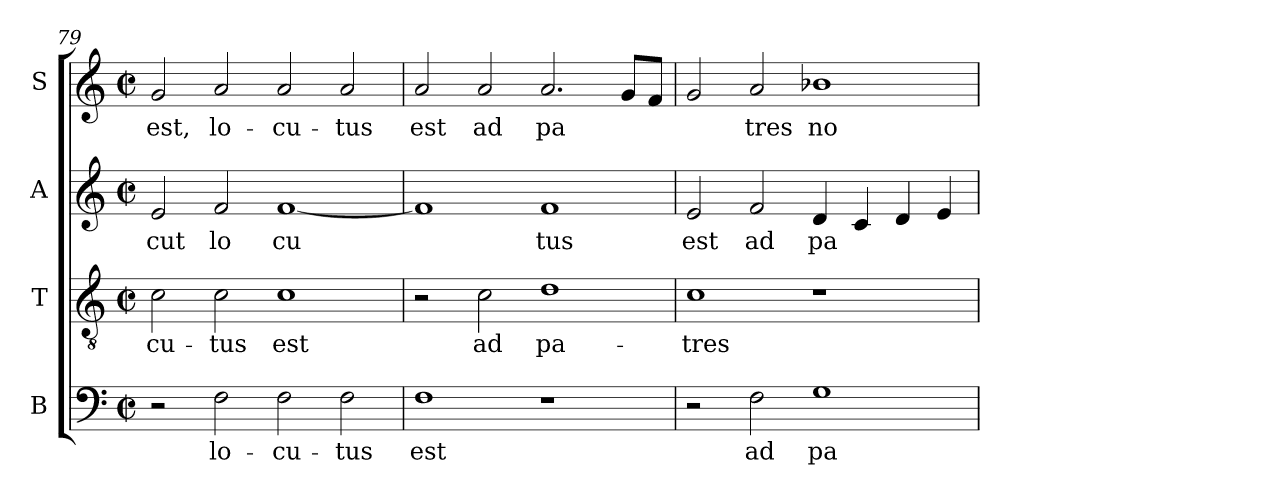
**kern	**text	**kern	**text	**kern	**text	**kern	**text
*part4	*part4	*part3	*part3	*part2	*part2	*part1	*part1
*staff4	*staff4	*staff3	*staff3	*staff2	*staff2	*staff1	*staff1
*I"B	*	*I"T	*	*I"A	*	*I"S	*
*I'B	*	*I'T	*	*I'A	*	*I'S	*
*clefF4	*	*clefGv2	*	*clefG2	*	*clefG2	*
*k[]	*	*k[]	*	*k[]	*	*k[]	*
*C:	*	*C:	*	*C:	*	*C:	*
*M2/2	*	*M2/2	*	*M2/2	*	*M2/2	*
*met(c|)	*	*met(c|)	*	*met(c|)	*	*met(c|)	*
=79	=79	=79	=79	=79	=79	=79	=79
!	!	!	!LO:LY:b:cj	!	!LO:LY:b:cj	!	!LO:LY:b:cj
2r	.	2c\	-cu-	2e/	cut	2g/	est,
!	!LO:LY:b:cj	!	!LO:LY:b:cj	!	!LO:LY:b:cj	!	!LO:LY:b:cj
2F\	lo-	2c\	-tus	2f/	lo	2a/	lo-
!	!LO:LY:b:cj	!	!LO:LY:b:cj	!	!LO:LY:b:cj	!	!LO:LY:b:cj
2F\	-cu-	1c	est	[<1f	cu	2a/	-cu-
!	!LO:LY:b:cj	!	!	!	!	!	!LO:LY:b:cj
2F\	-tus	.	.	.	.	2a/	-tus
=80	=80	=80	=80	=80	=80	=80	=80
!	!LO:LY:b:cj	!	!	!	!LO:LY:b:cj	!	!LO:LY:b:cj
1F	est	2r	.	1f]	.	2a/	est
!	!	!	!LO:LY:b:cj	!	!	!	!LO:LY:b:cj
.	.	2c\	ad	.	.	2a/	ad
!	!	!	!LO:LY:b:cj	!	!LO:LY:b:cj	!	!LO:LY:b:cj
1r	.	1d	pa-	1f	tus	2.a/	pa-
!	!	!	!	!	!	!	!LO:LY:b:cj
.	.	.	.	.	.	8g/L	--
!	!	!	!	!	!	!	!LO:LY:b:cj
.	.	.	.	.	.	8f/J	--
!!LO:LB:g=z
=81	=81	=81	=81	=81	=81	=81	=81
!	!	!	!LO:LY:b:cj	!	!LO:LY:b:cj	!	!LO:LY:b:cj
2r	.	1c	-tres	2e/	est	2g/	--
!	!LO:LY:b:cj	!	!	!	!LO:LY:b:cj	!	!LO:LY:b:cj
2F\	ad	.	.	2f/	ad	2a/	-tres
!	!LO:LY:b:cj	!	!	!	!LO:LY:b:cj	!	!LO:LY:b:cj
1G	pa-	1r	.	4d/	pa	1b-X	no
!	!	!	!	!	!LO:LY:b:cj	!	!
.	.	.	.	4c/	.	.	.
!	!	!	!	!	!LO:LY:b:cj	!	!
.	.	.	.	4d/	.	.	.
!	!	!	!	!	!LO:LY:b:cj	!	!
.	.	.	.	4e/	.	.	.
=	=	=	=	=	=	=	=
*-	*-	*-	*-	*-	*-	*-	*-
